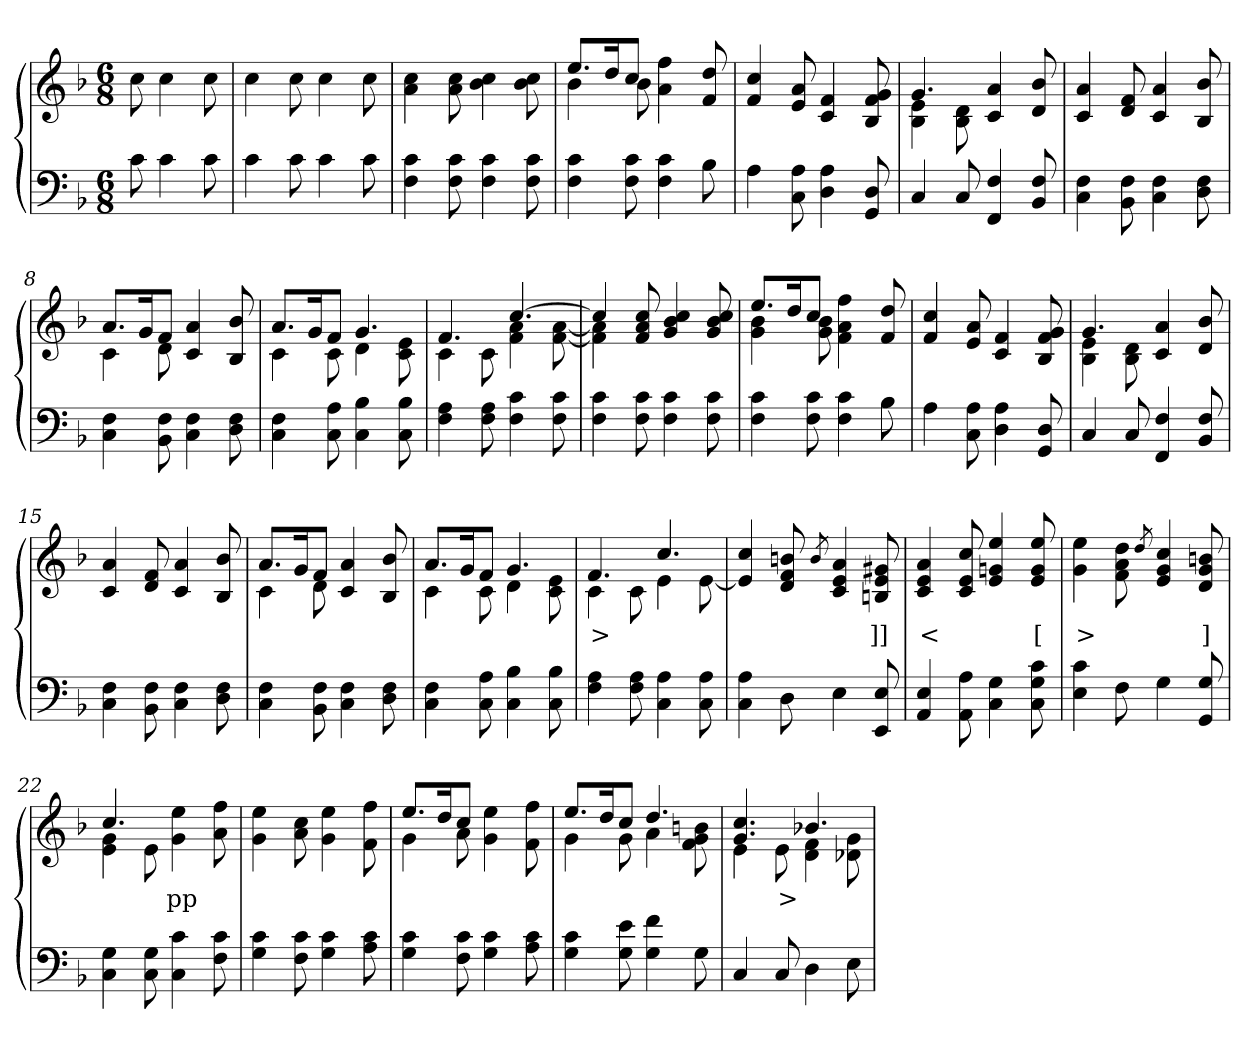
**kern	**kern	**text
*part2	*part1	*part1
*staff2	*staff1	*staff1
*clefF4	*clefG2	*
*k[b-]	*k[b-]	*
*M6/8	*M6/8	*
=1	=1	=1
8c	8cc	.
4c	4cc	.
8c	8cc	.
=2	=2	=2
4c	4cc	.
8c	8cc	.
4c	4cc	.
8c	8cc	.
=3	=3	=3
4c 4F	4cc 4a	.
8c 8F	8cc 8a	.
4c 4F	4cc 4b-	.
8c 8F	8cc 8b-	.
=4	=4	=4
*	*^	*
4c 4F	8.eeL	4b-	.
.	16dd	.	.
8c 8F	8ccJ	8b-	.
4c 4F	4.ryy	4ff 4a	.
8B-	.	8dd/ 8f/	.
*	*v	*v	*
=5	=5	=5
4A	4cc 4f	.
8A 8C	8a 8e	.
4A 4D	4f 4c	.
8D 8GG	8g 8f 8B-	.
=6	=6	=6
*	*^	*
4C	4.g	4e 4B-	.
8C	.	8d 8B-	.
4F 4FF	4a 4c	4.ryy	.
8F/ 8BB-/	8b- 8d	.	.
*	*v	*v	*
=7	=7	=7
4F\ 4C\	4a 4c	.
8F\ 8BB-\	8f 8d	.
4F 4C	4a 4c	.
8F 8D	8b- 8B-	.
=8	=8	=8
*	*^	*
4F 4C	8.aL	4c	.
.	16g	.	.
8F 8BB-	8fJ	8d	.
4F 4C	4a 4c	4.ryy	.
8F 8D	8b- 8B-	.	.
=9	=9	=9	=9
4F 4C	8.aL	4c	.
.	16g	.	.
8A 8C	8fJ	8c	.
4B- 4C	4.g	4d	.
8B- 8C	.	8e 8c	.
=10	=10	=10	=10
4A 4F	4.f	4c	.
8A 8F	.	8c	.
4c 4F	[4.cc	4a 4f	.
8c 8F	.	[8a [8f	.
=11	=11	=11	=11
4c 4F	4cc]	4a] 4f]	.
8c 8F	8cc 8a 8f	2ryy	.
4c 4F	4cc 4b- 4g	.	.
8c 8F	8cc 8b- 8g	.	.
=12	=12	=12	=12
4c 4F	8.eeL	4b- 4g	.
.	16dd	.	.
8c 8F	8ccJ	8b- 8g	.
4c 4F	4ff\ 4a\ 4f\	4.ryy	.
8B-	8dd 8f	.	.
*	*v	*v	*
=13	=13	=13
4A	4cc 4f	.
8A 8C	8a 8e	.
4A 4D	4f 4c	.
8D 8GG	8g 8f 8B-	.
=14	=14	=14
*	*^	*
4C	4.g	4e 4B-	.
8C	.	8d 8B-	.
4F 4FF	4a 4c	4.ryy	.
8F/ 8BB-/	8b- 8d	.	.
*	*v	*v	*
=15	=15	=15
4F 4C	4a 4c	.
8F 8BB-	8f 8d	.
4F 4C	4a 4c	.
8F 8D	8b- 8B-	.
=16	=16	=16
*	*^	*
4F 4C	8.aL	4c	.
.	16g	.	.
8F 8BB-	8fJ	8d	.
4F 4C	4a 4c	4.ryy	.
8F 8D	8b- 8B-	.	.
=17	=17	=17	=17
4F 4C	8.aL	4c	.
.	16g	.	.
8A 8C	8fJ	8c	.
4B- 4C	4.g	4d	.
8B- 8C	.	8e 8c	.
=18	=18	=18	=18
4A 4F	4.f	4c	>
8A 8F	.	8c	.
4A 4C	4.cc	4e	.
8A 8C	.	[8e	.
*	*v	*v	*
=19	=19	=19
4A 4C	4cc 4e]	.
8D	8bn 8f 8d	.
.	8qb/	.
4E	4a 4e 4c	.
8E 8EE	8g#X 8e 8Bn	]]
=20	=20	=20
4E 4AA	4a 4e 4c	<
8A 8AA	8cc 8e 8c	.
4G 4C	4ee 4gn 4e	.
8c 8G 8C	8ee 8g 8e	[
=21	=21	=21
4c 4E	4ee 4g	>
8F	8dd\ 8a 8f	.
.	8qdd/	.
4G	4cc 4g 4e	.
8G 8GG	8bn 8g 8d	]
=22	=22	=22
*	*^	*
4G 4C	4.cc	4g 4e	.
8G 8C	.	8e	.
4c 4C	4.ryy	4ee 4g	pp
8c 8F	.	8ff 8a	.
*	*v	*v	*
=23	=23	=23
4c 4G	4ee 4g	.
8c 8F	8cc 8a	.
4c 4G	4ee 4g	.
8c 8A	8ff 8f	.
=24	=24	=24
*	*^	*
4c 4G	8.eeL	4g	.
.	16dd	.	.
8c 8F	8ccJ	8a	.
4c 4G	4.ryy	4ee 4g	.
8c 8A	.	8ff 8f	.
=25	=25	=25	=25
4c 4G	8.eeL	4g	.
.	16dd	.	.
8e 8G	8ccJ	8g	.
4f 4G	4.dd	4a	.
8G	.	8bn 8g 8f	.
=26	=26	=26	=26
4C	4.cc 4.g	4e	.
8C	.	8e	>
4D	4.b-X	4f 4d	.
8E	.	8g 8d-X	.
*	*v	*v	*
=	=	=
*-	*-	*-
